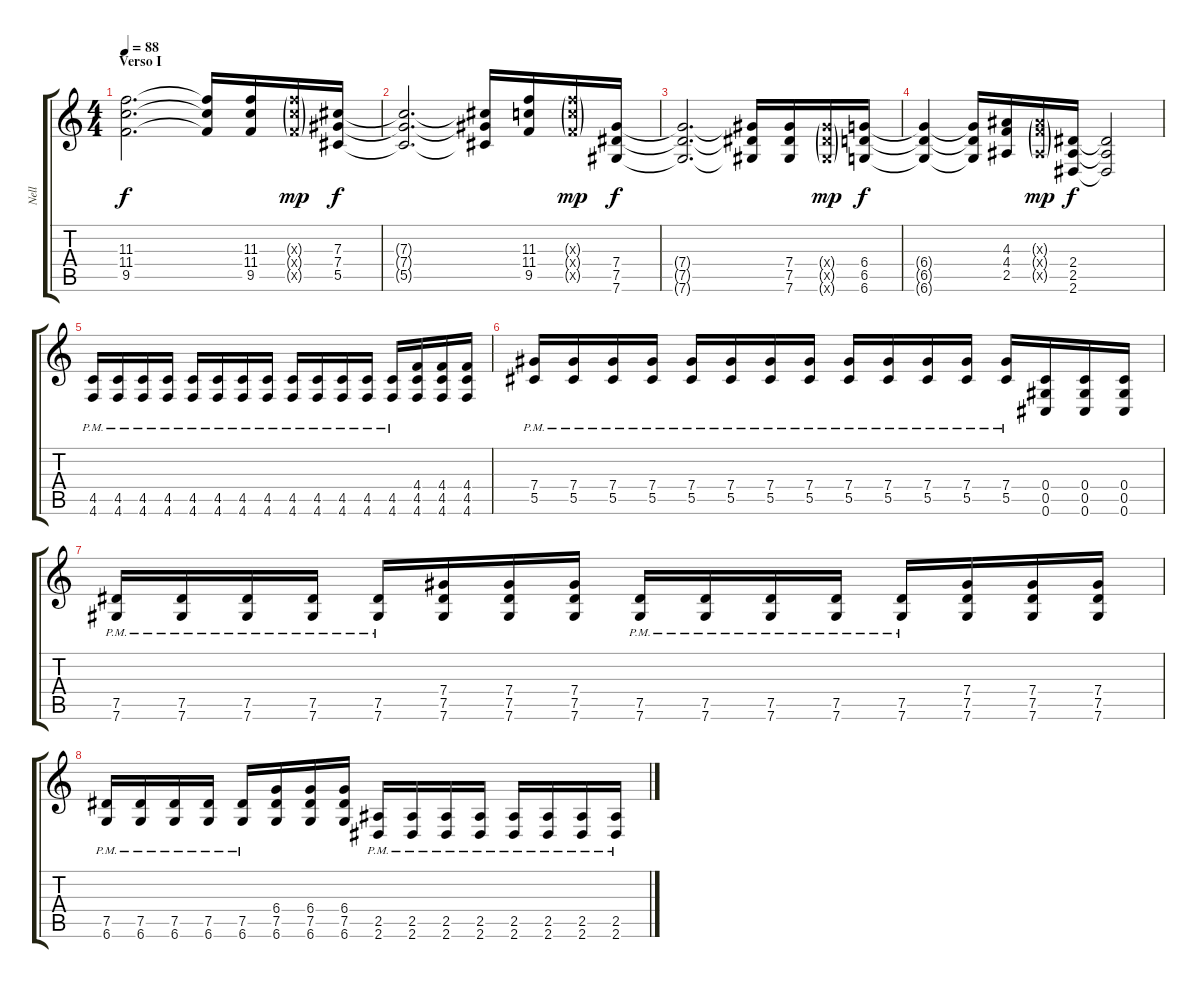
\track ("Nell" "Nell") {instrument distortionguitar}
\staff {score tabs}
\tuning (Eb4 Bb3 Gb3 Db3 Ab2 Db2) {hide}
\ts (4 4)
\section ("" "Verso I")
\tempo 88
\clef g2
\ks c
(11.3{t} 11.4{t} 9.5{t}).2{d dy f} (11.3{t} 11.4{t} 9.5{t}).16 (11.3 11.4 9.5).16 (11.3{g x} 11.4{g x} 9.5{g x}).16{dy mp} (7.3 7.4 5.5).16{dy f} |
(7.3{t} 7.4{t} 5.5{t}).2{d} (7.3{t} 7.4{t} 5.5{t}).16 (11.3 11.4 9.5).16 (11.3{g x} 11.4{g x} 9.5{g x}).16{dy mp} (7.4 7.5 7.6).16{dy f} |
(7.4{t} 7.5{t} 7.6{t}).2{d} (7.4{t} 7.5{t} 7.6{t}).16 (7.4 7.5 7.6).16 (7.4{g x} 7.5{g x} 7.6{g x}).16{dy mp} (6.4 6.5 6.6).16{dy f} |
(6.4{t} 6.5{t} 6.6{t}).4 (6.4{t} 6.5{t} 6.6{t}).16 (4.3 4.4 2.5).16 (4.3{g x} 4.4{g x} 2.5{g x}).16{dy mp} (2.4 2.5 2.6).16{dy f} (2.4{t} 2.5{t} 2.6{t}).2 |
(4.5{pm} 4.6{pm}).16 (4.5{pm} 4.6{pm}).16 (4.5{pm} 4.6{pm}).16 (4.5{pm} 4.6{pm}).16 (4.5{pm} 4.6{pm}).16 (4.5{pm} 4.6{pm}).16 (4.5{pm} 4.6{pm}).16 (4.5{pm} 4.6{pm}).16 (4.5{pm} 4.6{pm}).16 (4.5{pm} 4.6{pm}).16 (4.5{pm} 4.6{pm}).16 (4.5{pm} 4.6{pm}).16 (4.5{pm} 4.6{pm}).16 (4.4 4.5 4.6).16 (4.4 4.5 4.6).16 (4.4 4.5 4.6).16 |
(7.4{pm} 5.5).16 (7.4{pm} 5.5{pm}).16 (7.4{pm} 5.5{pm}).16 (7.4{pm} 5.5{pm}).16 (7.4{pm} 5.5{pm}).16 (7.4{pm} 5.5{pm}).16 (7.4{pm} 5.5{pm}).16 (7.4{pm} 5.5{pm}).16 (7.4{pm} 5.5{pm}).16 (7.4{pm} 5.5{pm}).16 (7.4{pm} 5.5{pm}).16 (7.4{pm} 5.5{pm}).16 (7.4{pm} 5.5{pm}).16 (0.4 0.5 0.6).16 (0.4 0.5 0.6).16 (0.4 0.5 0.6).16 |
(7.5{pm} 7.6{pm}).16 (7.5{pm} 7.6{pm}).16 (7.5{pm} 7.6{pm}).16 (7.5{pm} 7.6{pm}).16 (7.5{pm} 7.6{pm}).16 (7.4 7.5 7.6).16 (7.4 7.5 7.6).16 (7.4 7.5 7.6).16 (7.5{pm} 7.6{pm}).16 (7.5{pm} 7.6{pm}).16 (7.5{pm} 7.6{pm}).16 (7.5{pm} 7.6{pm}).16 (7.5{pm} 7.6{pm}).16 (7.4 7.5 7.6).16 (7.4 7.5 7.6).16 (7.4 7.5 7.6).16 |
(7.5{pm} 6.6{pm}).16 (7.5{pm} 6.6{pm}).16 (7.5{pm} 6.6{pm}).16 (7.5{pm} 6.6{pm}).16 (7.5{pm} 6.6{pm}).16 (6.4 7.5 6.6).16 (6.4 7.5 6.6).16 (6.4 7.5 6.6).16 (2.5{pm} 2.6{pm}).16 (2.5{pm} 2.6{pm}).16 (2.5{pm} 2.6{pm}).16 (2.5{pm} 2.6{pm}).16 (2.5{pm} 2.6{pm}).16 (2.5{pm} 2.6{pm}).16 (2.5{pm} 2.6{pm}).16 (2.5{pm} 2.6{pm}).16
